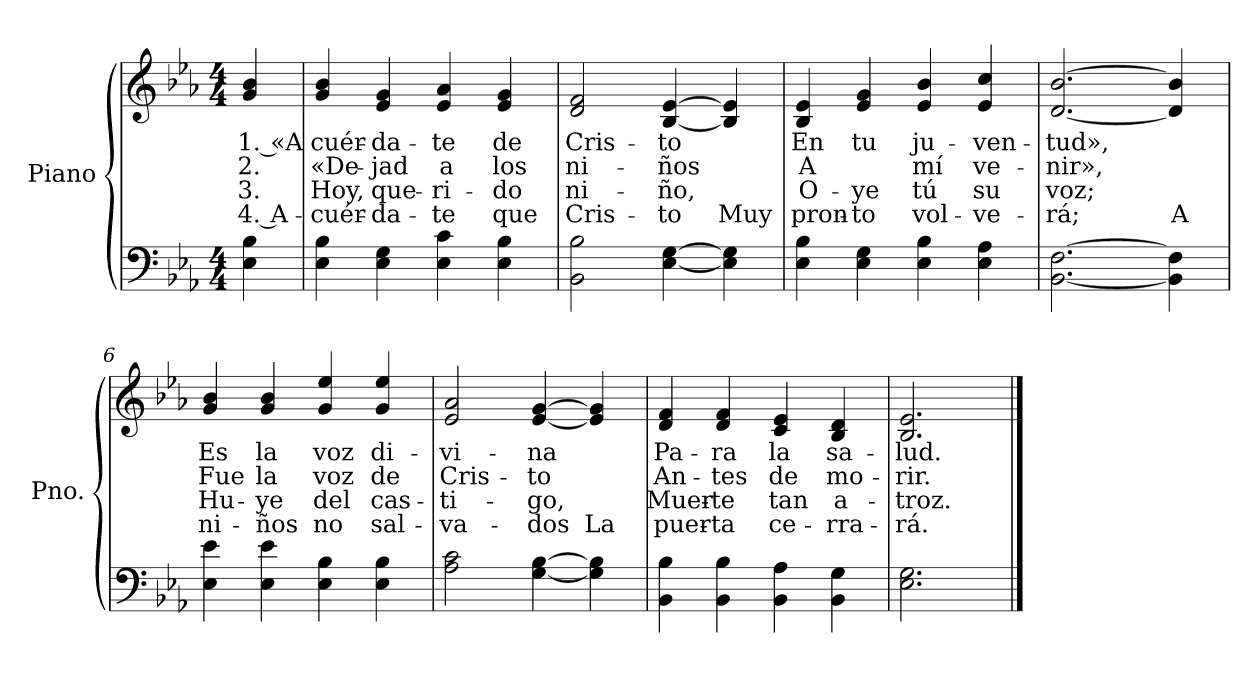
**kern	**kern	**text	**text	**text	**text
*part1	*part1	*part1	*part1	*part1	*part1
*staff2	*staff1	*staff1	*staff1	*staff1	*staff1
*I"Piano	*	*	*	*	*
*I'Pno.	*	*	*	*	*
*stria5	*stria5	*	*	*	*
*clefF4	*clefG2	*	*	*	*
*k[b-e-a-]	*k[b-e-a-]	*	*	*	*
*M4/4	*M4/4	*	*	*	*
=1	=1	=1	=1	=1	=1
4E-\ 4B-\	4g/ 4b-/	1. «A	2.	3.	4. A-
=2	=2	=2	=2	=2	=2
4E-\ 4B-\	4g/ 4b-/	-cuér-	«De-	Hoy,	-cuér-
4E-\ 4G\	4e-/ 4g/	-da-	-jad	que-	-da-
4E-\ 4c\	4e-/ 4a-/	-te	a	-ri-	-te
4E-\ 4B-\	4e-/ 4g/	de	los	-do	que
=3	=3	=3	=3	=3	=3
2BB-\ 2B-\	2d/ 2f/	Cris-	ni-	ni-	Cris-
[4E-\ [4G\	[4B-/ [4e-/	-to	-ños	-ño,	-to
4E-\] 4G\]	4B-/] 4e-/]	.	.	.	Muy
!!LO:LB:g=z
=4	=4	=4	=4	=4	=4
4E-\ 4B-\	4B-/ 4e-/	En	A	O-	pron-
4E-\ 4G\	4e-/ 4g/	tu	.	-ye	-to
4E-\ 4B-\	4e-/ 4b-/	ju-	mí	tú	vol-
4E-\ 4A-\	4e-/ 4cc/	-ven-	ve-	su	-ve-
=5	=5	=5	=5	=5	=5
[2.BB-\ [2.F\	[2.d/ [2.b-/	-tud»,	-nir»,	voz;	-rá;
4BB-\] 4F\]	4d/] 4b-/]	.	.	.	A
=6	=6	=6	=6	=6	=6
4E-\ 4e-\	4g/ 4b-/	Es	Fue	Hu-	ni-
4E-\ 4e-\	4g/ 4b-/	la	la	-ye	-ños
4E-\ 4B-\	4g/ 4ee-/	voz	voz	del	no
4E-\ 4B-\	4g/ 4ee-/	di-	de	cas-	sal-
!!LO:LB:g=z
=7	=7	=7	=7	=7	=7
2A-\ 2c\	2e-/ 2a-/	-vi-	Cris-	-ti-	-va-
[4G\ [4B-\	[4e-/ [4g/	-na	-to	-go,	-dos
4G\] 4B-\]	4e-/] 4g/]	.	.	.	La
=8	=8	=8	=8	=8	=8
4BB-\ 4B-\	4d/ 4f/	Pa-	An-	Muer-	puer-
4BB-\ 4B-\	4d/ 4f/	-ra	-tes	-te	-ta
4BB-\ 4A-\	4c/ 4e-/	la	de	tan	ce-
4BB-\ 4G\	4B-/ 4d/	sa-	mo-	a-	-rra-
=9	=9	=9	=9	=9	=9
2.E-\ 2.G\	2.B-/ 2.e-/	-lud.	-rir.	-troz.	-rá.
==	==	==	==	==	==
*-	*-	*-	*-	*-	*-
